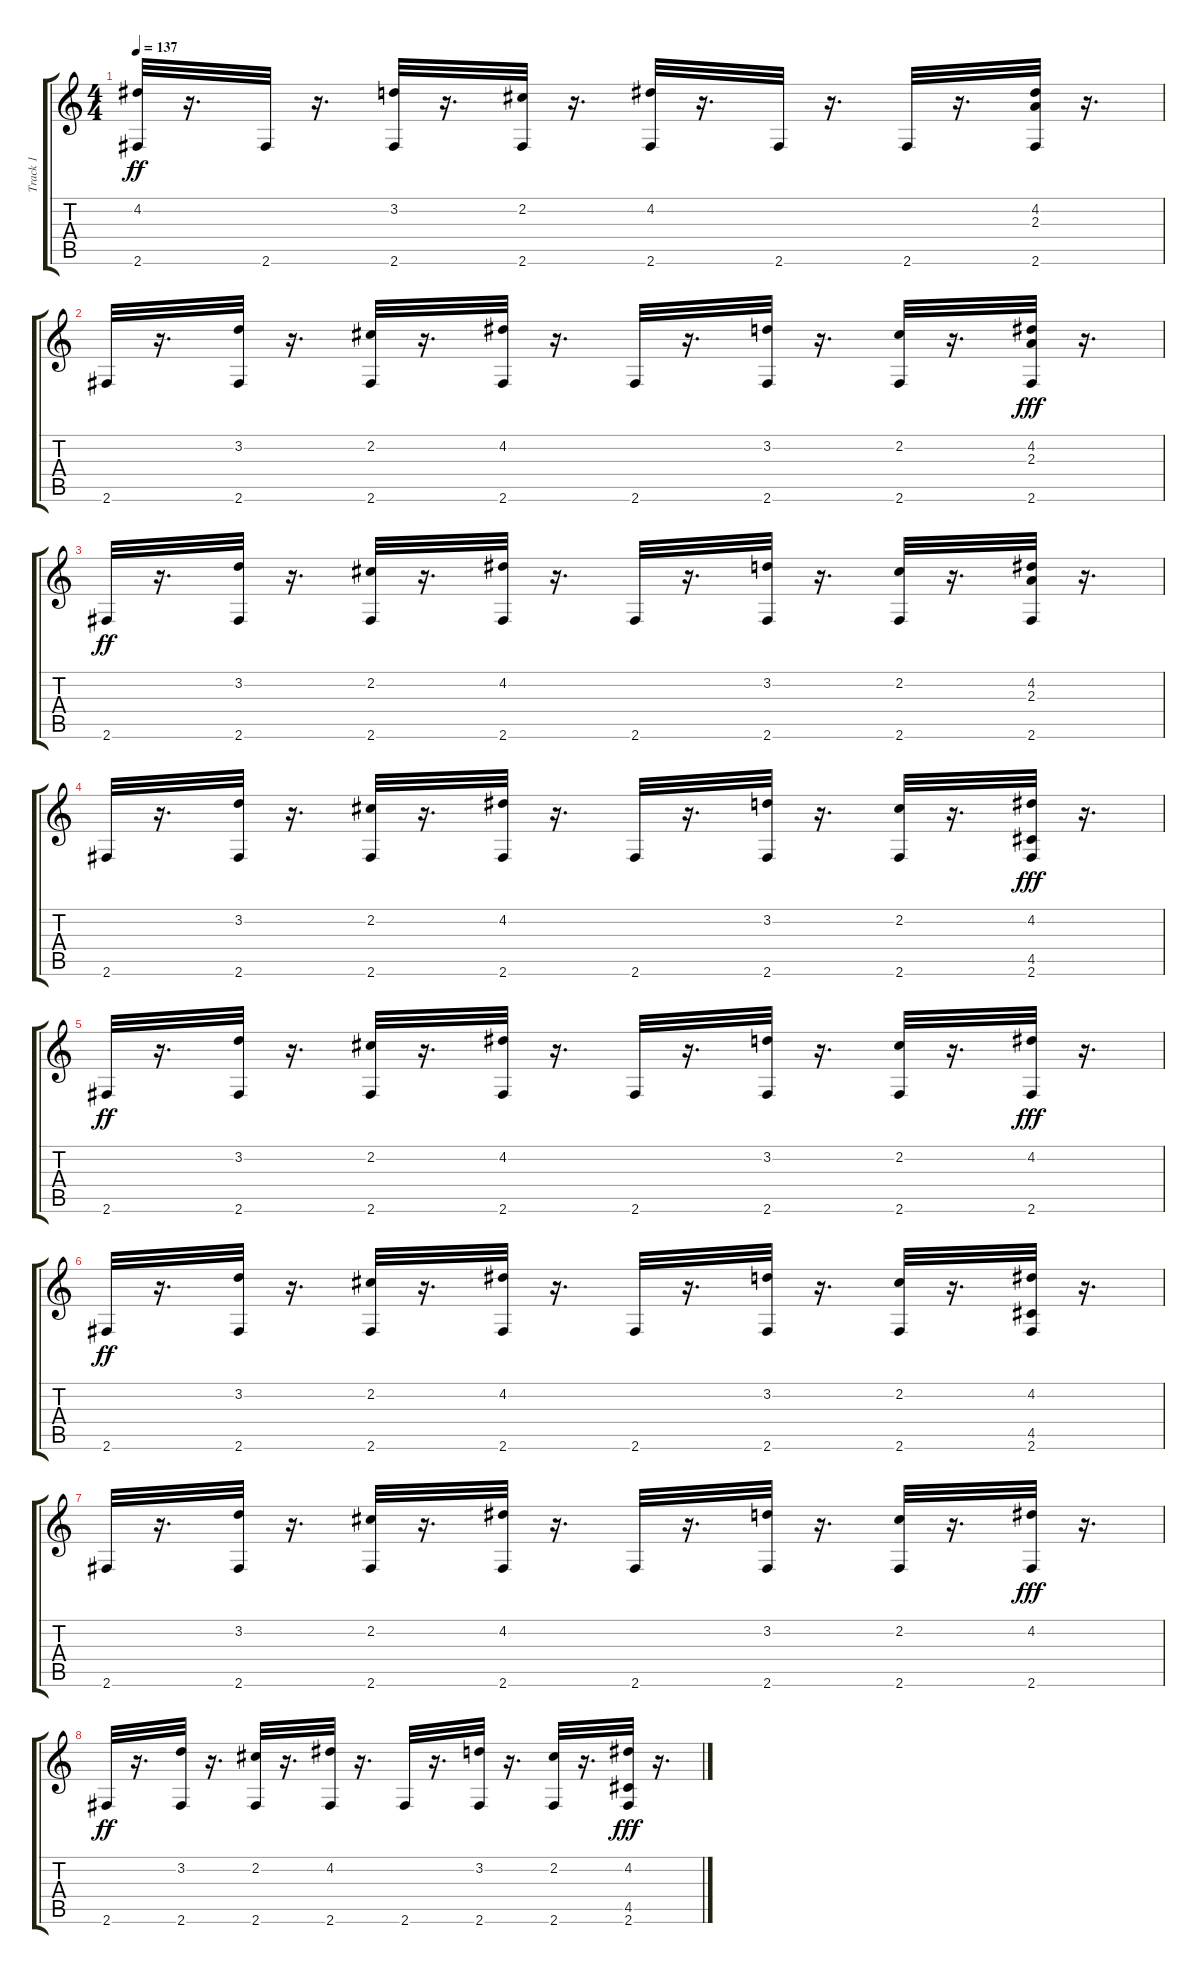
\track ("Track 1" "Track 1") {instrument acousticguitarsteel}
\staff {score tabs}
\tuning (E4 B3 G3 D3 A2 E2) {hide}
\ts (4 4)
\tempo 137
\clef g2
\ks c
(4.2 2.6).32{dy ff} r.16{d} 2.6.32 r.16{d} (3.2 2.6).32 r.16{d} (2.2 2.6).32 r.16{d} (4.2 2.6).32 r.16{d} 2.6.32 r.16{d} 2.6.32 r.16{d} (4.2 2.3 2.6).32 r.16{d} |
2.6.32 r.16{d} (3.2 2.6).32 r.16{d} (2.2 2.6).32 r.16{d} (4.2 2.6).32 r.16{d} 2.6.32 r.16{d} (3.2 2.6).32 r.16{d} (2.2 2.6).32 r.16{d} (4.2 2.3 2.6).32{dy fff} r.16{d} |
2.6.32{dy ff} r.16{d} (3.2 2.6).32 r.16{d} (2.2 2.6).32 r.16{d} (4.2 2.6).32 r.16{d} 2.6.32 r.16{d} (3.2 2.6).32 r.16{d} (2.2 2.6).32 r.16{d} (4.2 2.3 2.6).32 r.16{d} |
2.6.32 r.16{d} (3.2 2.6).32 r.16{d} (2.2 2.6).32 r.16{d} (4.2 2.6).32 r.16{d} 2.6.32 r.16{d} (3.2 2.6).32 r.16{d} (2.2 2.6).32 r.16{d} (4.2 4.5 2.6).32{dy fff} r.16{d} |
2.6.32{dy ff} r.16{d} (3.2 2.6).32 r.16{d} (2.2 2.6).32 r.16{d} (4.2 2.6).32 r.16{d} 2.6.32 r.16{d} (3.2 2.6).32 r.16{d} (2.2 2.6).32 r.16{d} (4.2 2.6).32{dy fff} r.16{d} |
2.6.32{dy ff} r.16{d} (3.2 2.6).32 r.16{d} (2.2 2.6).32 r.16{d} (4.2 2.6).32 r.16{d} 2.6.32 r.16{d} (3.2 2.6).32 r.16{d} (2.2 2.6).32 r.16{d} (4.2 4.5 2.6).32 r.16{d} |
2.6.32 r.16{d} (3.2 2.6).32 r.16{d} (2.2 2.6).32 r.16{d} (4.2 2.6).32 r.16{d} 2.6.32 r.16{d} (3.2 2.6).32 r.16{d} (2.2 2.6).32 r.16{d} (4.2 2.6).32{dy fff} r.16{d} |
2.6.32{dy ff} r.16{d} (3.2 2.6).32 r.16{d} (2.2 2.6).32 r.16{d} (4.2 2.6).32 r.16{d} 2.6.32 r.16{d} (3.2 2.6).32 r.16{d} (2.2 2.6).32 r.16{d} (4.2 4.5 2.6).32{dy fff} r.16{d}
